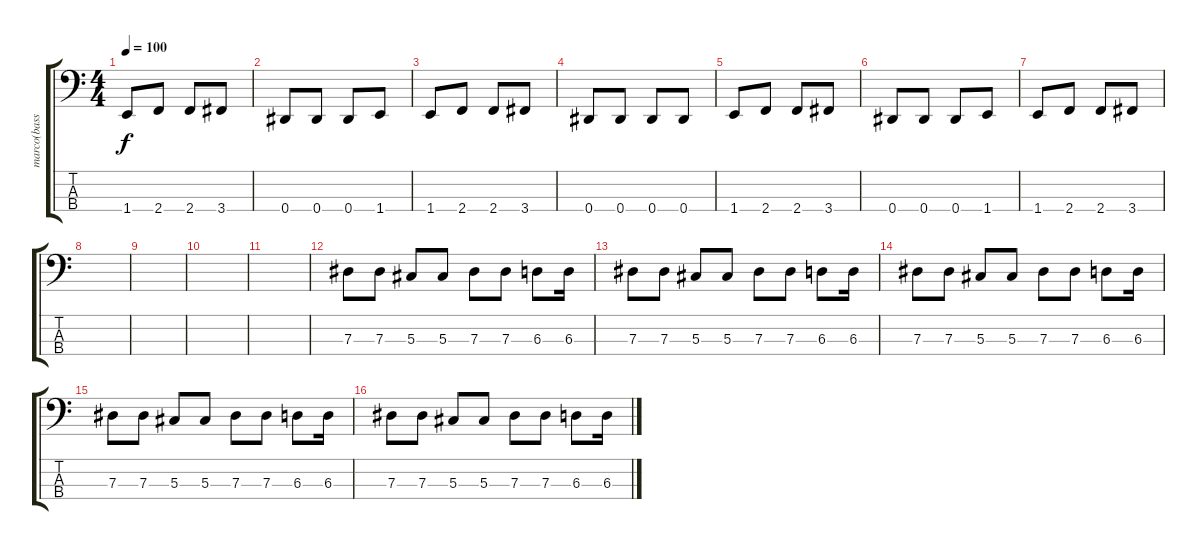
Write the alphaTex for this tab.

\track ("marco(bass)" "marco(bass") {instrument electricbasspick}
\staff {score tabs}
\tuning (Gb2 Db2 Ab1 Eb1) {hide}
\ts (4 4)
\tempo 100
\clef f4
\ks c
1.4.8{dy f} 2.4.8 2.4.8 3.4.8 |
0.4.8 0.4.8 0.4.8 1.4.8 |
1.4.8 2.4.8 2.4.8 3.4.8 |
0.4.8 0.4.8 0.4.8 0.4.8 |
1.4.8 2.4.8 2.4.8 3.4.8 |
0.4.8 0.4.8 0.4.8 1.4.8 |
1.4.8 2.4.8 2.4.8 3.4.8 |
|
|
|
|
7.3.8 7.3.8 5.3.8 5.3.8 7.3.8 7.3.8 6.3.8 6.3.16 |
7.3.8 7.3.8 5.3.8 5.3.8 7.3.8 7.3.8 6.3.8 6.3.16 |
7.3.8 7.3.8 5.3.8 5.3.8 7.3.8 7.3.8 6.3.8 6.3.16 |
7.3.8 7.3.8 5.3.8 5.3.8 7.3.8 7.3.8 6.3.8 6.3.16 |
7.3.8 7.3.8 5.3.8 5.3.8 7.3.8 7.3.8 6.3.8 6.3.16
